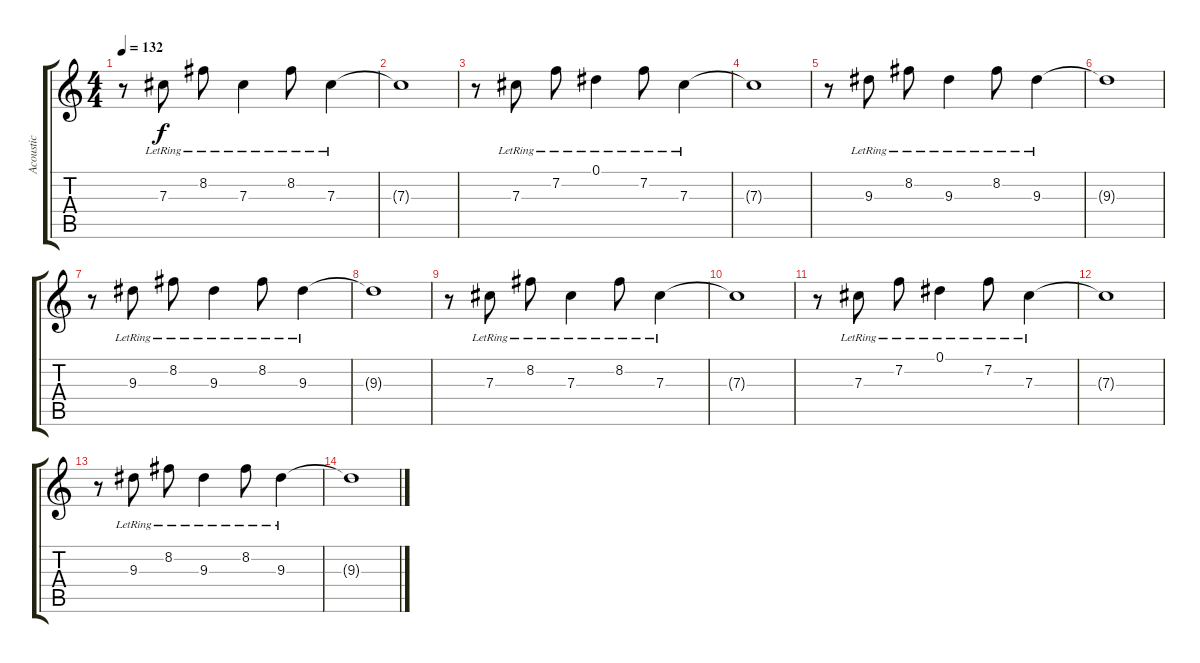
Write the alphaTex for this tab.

\track ("Acoustic " "Acoustic ") {instrument electricguitarclean}
\staff {score tabs}
\tuning (Eb4 Bb3 Gb3 Db3 Ab2 Eb2) {hide}
\ts (4 4)
\tempo 132
\clef g2
\ks c
r.8{dy f} 7.3{lr}.8 8.2{lr}.8 7.3{lr}.4 8.2{lr}.8 7.3{lr}.4 |
7.3{t}.1 |
r.8 7.3{lr}.8 7.2{lr}.8 0.1{lr}.4 7.2{lr}.8 7.3{lr}.4 |
7.3{t}.1 |
r.8 9.3{lr}.8 8.2{lr}.8 9.3{lr}.4 8.2{lr}.8 9.3{lr}.4 |
9.3{t}.1 |
r.8 9.3{lr}.8 8.2{lr}.8 9.3{lr}.4 8.2{lr}.8 9.3{lr}.4 |
9.3{t}.1 |
r.8 7.3{lr}.8 8.2{lr}.8 7.3{lr}.4 8.2{lr}.8 7.3{lr}.4 |
7.3{t}.1 |
r.8 7.3{lr}.8 7.2{lr}.8 0.1{lr}.4 7.2{lr}.8 7.3{lr}.4 |
7.3{t}.1 |
r.8 9.3{lr}.8 8.2{lr}.8 9.3{lr}.4 8.2{lr}.8 9.3{lr}.4 |
9.3{t}.1
